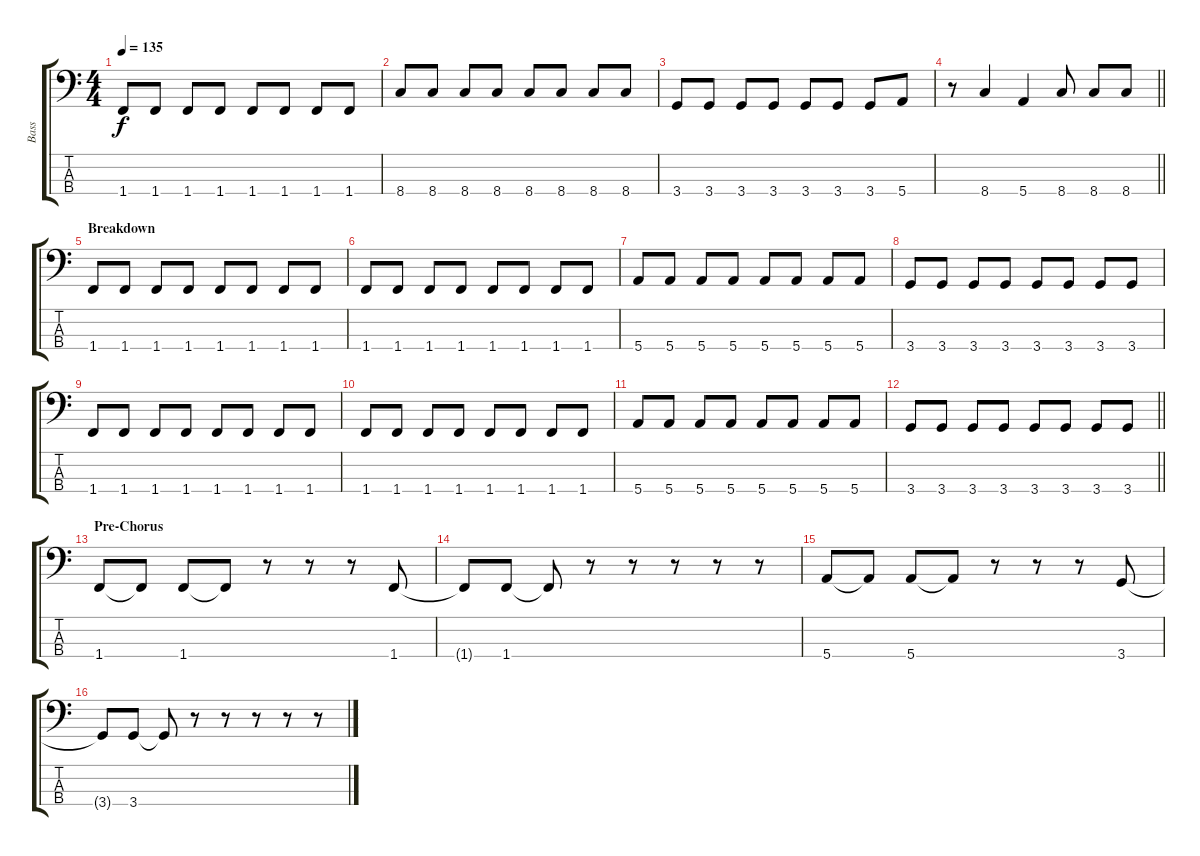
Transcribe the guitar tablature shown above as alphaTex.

\track ("Bass" "Bass") {instrument electricbasspick}
\staff {score tabs}
\tuning (G2 D2 A1 E1) {hide}
\ts (4 4)
\tempo 135
\clef f4
\ks c
1.4.8{dy f} 1.4.8 1.4.8 1.4.8 1.4.8 1.4.8 1.4.8 1.4.8 |
8.4.8 8.4.8 8.4.8 8.4.8 8.4.8 8.4.8 8.4.8 8.4.8 |
3.4.8 3.4.8 3.4.8 3.4.8 3.4.8 3.4.8 3.4.8 5.4.8 |
\barLineRight lightlight
r.8 8.4.4 5.4.4 8.4.8 8.4.8 8.4.8 |
\section ("" "Breakdown")
1.4.8 1.4.8 1.4.8 1.4.8 1.4.8 1.4.8 1.4.8 1.4.8 |
1.4.8 1.4.8 1.4.8 1.4.8 1.4.8 1.4.8 1.4.8 1.4.8 |
5.4.8 5.4.8 5.4.8 5.4.8 5.4.8 5.4.8 5.4.8 5.4.8 |
3.4.8 3.4.8 3.4.8 3.4.8 3.4.8 3.4.8 3.4.8 3.4.8 |
1.4.8 1.4.8 1.4.8 1.4.8 1.4.8 1.4.8 1.4.8 1.4.8 |
1.4.8 1.4.8 1.4.8 1.4.8 1.4.8 1.4.8 1.4.8 1.4.8 |
5.4.8 5.4.8 5.4.8 5.4.8 5.4.8 5.4.8 5.4.8 5.4.8 |
\barLineRight lightlight
3.4.8 3.4.8 3.4.8 3.4.8 3.4.8 3.4.8 3.4.8 3.4.8 |
\section ("" "Pre-Chorus")
1.4.8 1.4{t}.8 1.4.8 1.4{t}.8 r.8 r.8 r.8 1.4.8 |
1.4{t}.8 1.4.8 1.4{t}.8 r.8 r.8 r.8 r.8 r.8 |
5.4.8 5.4{t}.8 5.4.8 5.4{t}.8 r.8 r.8 r.8 3.4.8 |
3.4{t}.8 3.4.8 3.4{t}.8 r.8 r.8 r.8 r.8 r.8
